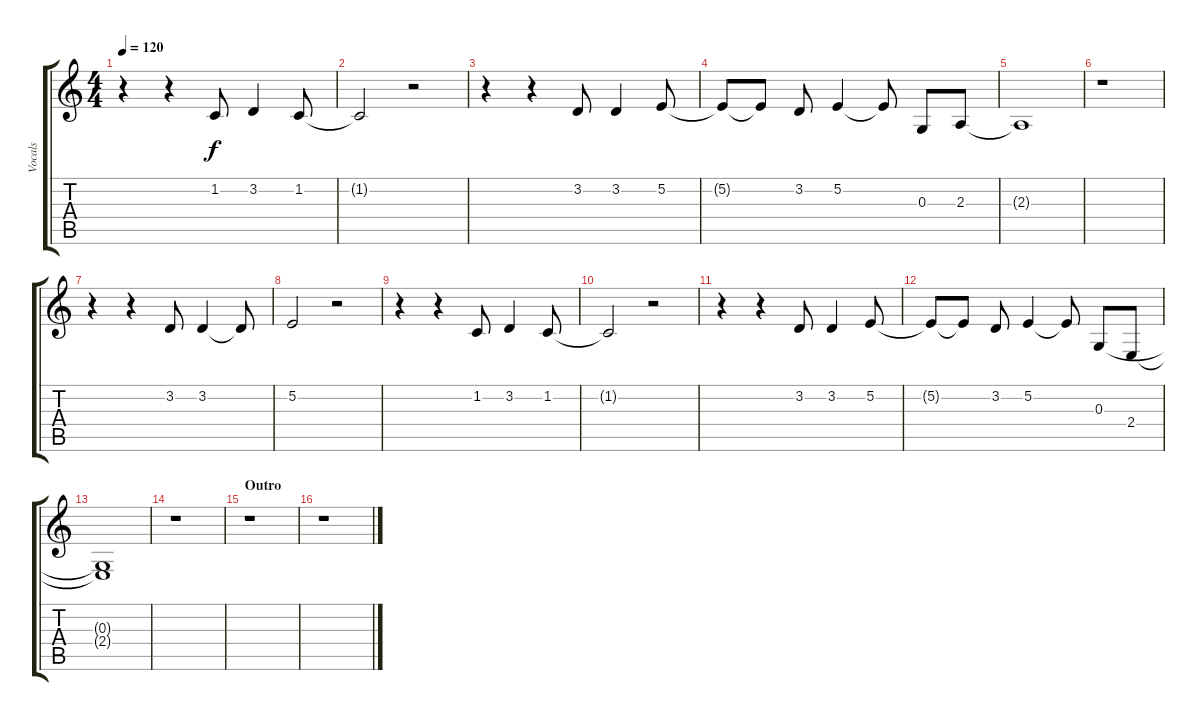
\track ("Vocals" "Vocals") {instrument accordion}
\staff {score tabs}
\tuning (E4 B3 G3 D3 A2 E2) {hide}
\ts (4 4)
\tempo 120
\clef g2
\ks c
r.4{dy f} r.4 1.2.8 3.2.4 1.2.8 |
1.2{t}.2 r.2 |
r.4 r.4 3.2.8 3.2.4 5.2.8 |
5.2{t}.8 5.2{t}.8 3.2.8 5.2.4 5.2{t}.8 0.3.8 2.3.8 |
2.3{t}.1 |
r.1 |
r.4 r.4 3.2.8 3.2.4 3.2{t}.8 |
5.2.2 r.2 |
r.4 r.4 1.2.8 3.2.4 1.2.8 |
1.2{t}.2 r.2 |
r.4 r.4 3.2.8 3.2.4 5.2.8 |
5.2{t}.8 5.2{t}.8 3.2.8 5.2.4 5.2{t}.8 0.3.8 2.4.8 |
(0.3{t} 2.4{t}).1 |
r.1 |
\section ("" "Outro")
r.1 |
r.1
